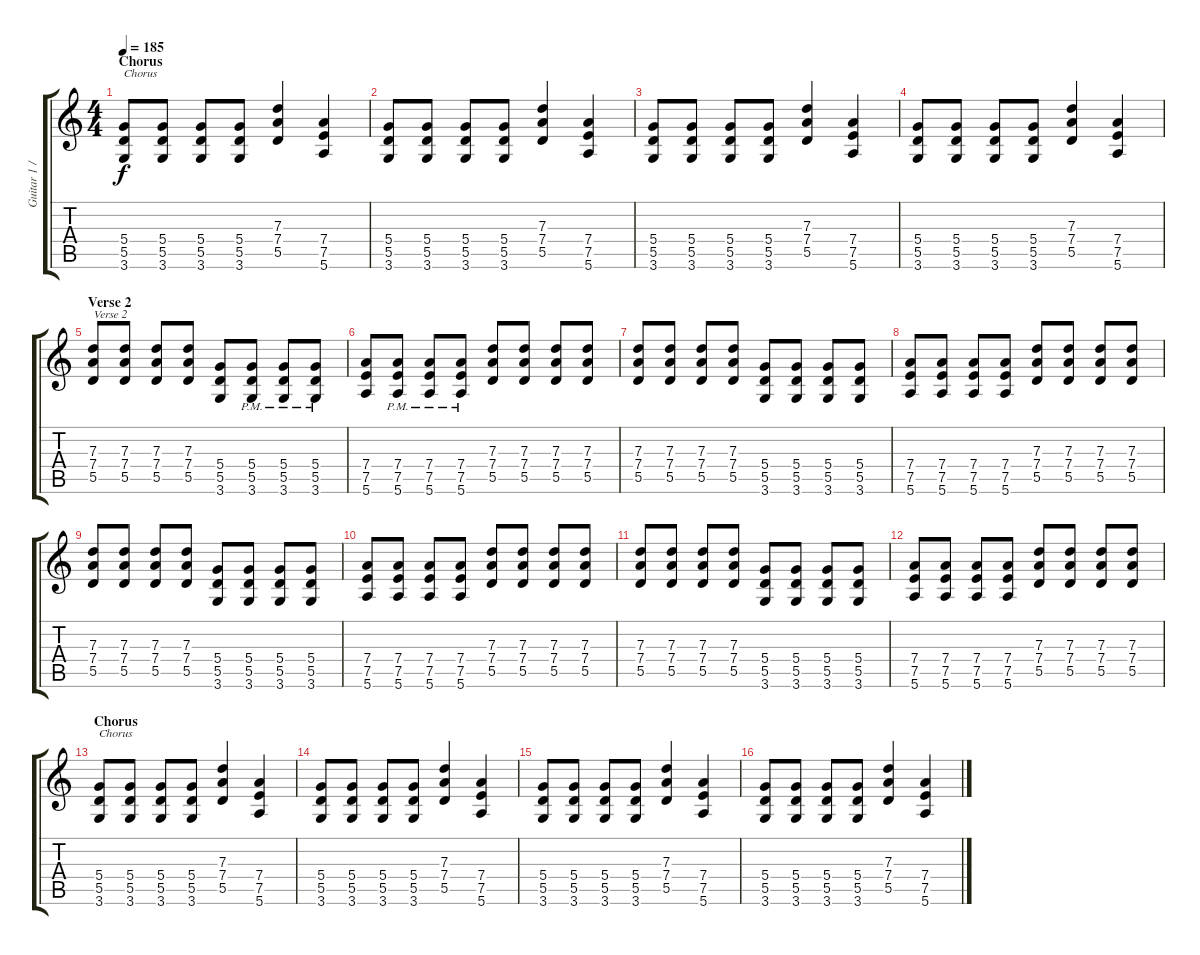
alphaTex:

\track ("Guitar 1 / Tim" "Guitar 1 /") {instrument distortionguitar}
\staff {score tabs}
\tuning (E4 B3 G3 D3 A2 E2) {hide}
\ts (4 4)
\section ("" "Chorus")
\tempo 185
\clef g2
\ks c
(5.4 5.5 3.6).8{txt "Chorus" dy f} (5.4 5.5 3.6).8 (5.4 5.5 3.6).8 (5.4 5.5 3.6).8 (7.3 7.4 5.5).4 (7.4 7.5 5.6).4 |
(5.4 5.5 3.6).8 (5.4 5.5 3.6).8 (5.4 5.5 3.6).8 (5.4 5.5 3.6).8 (7.3 7.4 5.5).4 (7.4 7.5 5.6).4 |
(5.4 5.5 3.6).8 (5.4 5.5 3.6).8 (5.4 5.5 3.6).8 (5.4 5.5 3.6).8 (7.3 7.4 5.5).4 (7.4 7.5 5.6).4 |
(5.4 5.5 3.6).8 (5.4 5.5 3.6).8 (5.4 5.5 3.6).8 (5.4 5.5 3.6).8 (7.3 7.4 5.5).4 (7.4 7.5 5.6).4 |
\section ("" "Verse 2")
(7.3 7.4 5.5).8{txt "Verse 2"} (7.3 7.4 5.5).8 (7.3 7.4 5.5).8 (7.3 7.4 5.5).8 (5.4 5.5 3.6).8 (5.4{pm} 5.5{pm} 3.6{pm}).8 (5.4{pm} 5.5{pm} 3.6{pm}).8 (5.4{pm} 5.5{pm} 3.6{pm}).8 |
(7.4 7.5 5.6).8 (7.4{pm} 7.5{pm} 5.6{pm}).8 (7.4{pm} 7.5{pm} 5.6{pm}).8 (7.4{pm} 7.5{pm} 5.6{pm}).8 (7.3 7.4 5.5).8 (7.3 7.4 5.5).8 (7.3 7.4 5.5).8 (7.3 7.4 5.5).8 |
(7.3 7.4 5.5).8 (7.3 7.4 5.5).8 (7.3 7.4 5.5).8 (7.3 7.4 5.5).8 (5.4 5.5 3.6).8 (5.4 5.5 3.6).8 (5.4 5.5 3.6).8 (5.4 5.5 3.6).8 |
(7.4 7.5 5.6).8 (7.4 7.5 5.6).8 (7.4 7.5 5.6).8 (7.4 7.5 5.6).8 (7.3 7.4 5.5).8 (7.3 7.4 5.5).8 (7.3 7.4 5.5).8 (7.3 7.4 5.5).8 |
(7.3 7.4 5.5).8 (7.3 7.4 5.5).8 (7.3 7.4 5.5).8 (7.3 7.4 5.5).8 (5.4 5.5 3.6).8 (5.4 5.5 3.6).8 (5.4 5.5 3.6).8 (5.4 5.5 3.6).8 |
(7.4 7.5 5.6).8 (7.4 7.5 5.6).8 (7.4 7.5 5.6).8 (7.4 7.5 5.6).8 (7.3 7.4 5.5).8 (7.3 7.4 5.5).8 (7.3 7.4 5.5).8 (7.3 7.4 5.5).8 |
(7.3 7.4 5.5).8 (7.3 7.4 5.5).8 (7.3 7.4 5.5).8 (7.3 7.4 5.5).8 (5.4 5.5 3.6).8 (5.4 5.5 3.6).8 (5.4 5.5 3.6).8 (5.4 5.5 3.6).8 |
(7.4 7.5 5.6).8 (7.4 7.5 5.6).8 (7.4 7.5 5.6).8 (7.4 7.5 5.6).8 (7.3 7.4 5.5).8 (7.3 7.4 5.5).8 (7.3 7.4 5.5).8 (7.3 7.4 5.5).8 |
\section ("" "Chorus")
(5.4 5.5 3.6).8{txt "Chorus"} (5.4 5.5 3.6).8 (5.4 5.5 3.6).8 (5.4 5.5 3.6).8 (7.3 7.4 5.5).4 (7.4 7.5 5.6).4 |
(5.4 5.5 3.6).8 (5.4 5.5 3.6).8 (5.4 5.5 3.6).8 (5.4 5.5 3.6).8 (7.3 7.4 5.5).4 (7.4 7.5 5.6).4 |
(5.4 5.5 3.6).8 (5.4 5.5 3.6).8 (5.4 5.5 3.6).8 (5.4 5.5 3.6).8 (7.3 7.4 5.5).4 (7.4 7.5 5.6).4 |
(5.4 5.5 3.6).8 (5.4 5.5 3.6).8 (5.4 5.5 3.6).8 (5.4 5.5 3.6).8 (7.3 7.4 5.5).4 (7.4 7.5 5.6).4
